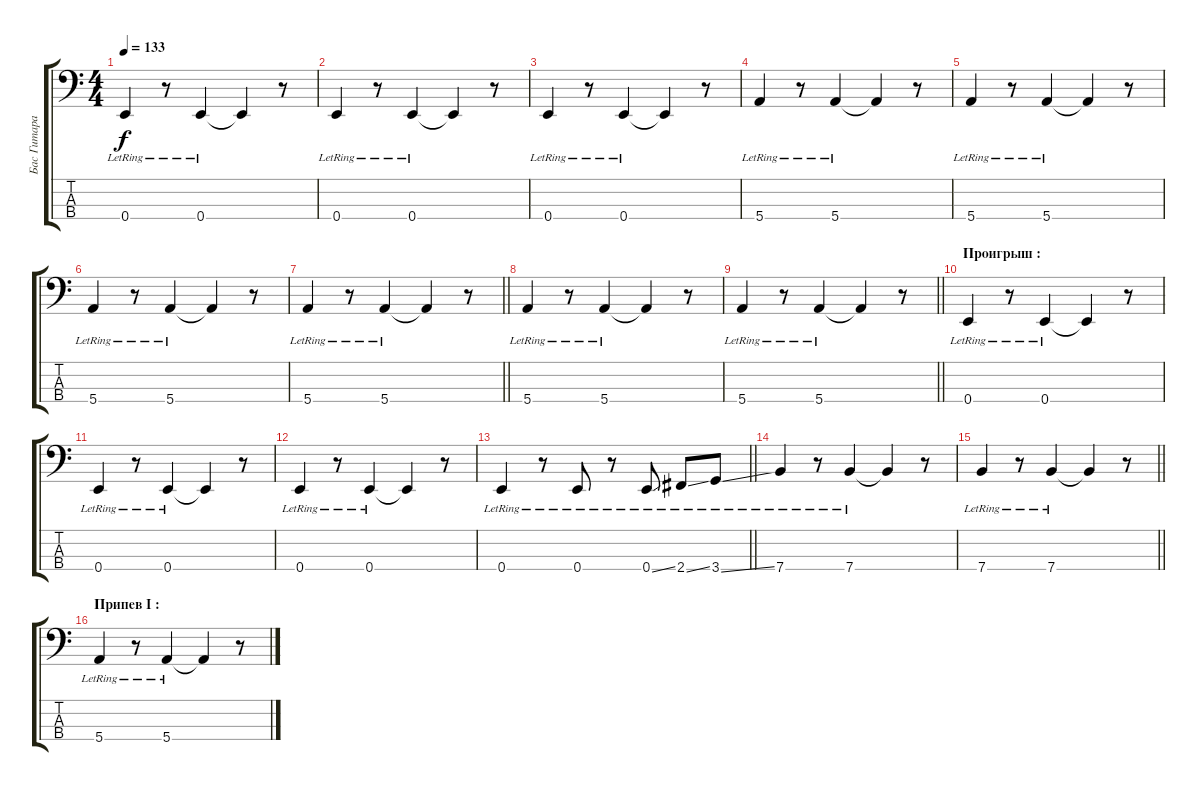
\track ("Бас Гитара" "Бас Гитара") {instrument electricbassfinger}
\staff {score tabs}
\tuning (G2 D2 A1 E1) {hide}
\ts (4 4)
\tempo 133
\clef f4
\ks c
0.4{lr}.4{dy f} r.8 0.4{lr}.4 0.4{t}.4 r.8 |
0.4{lr}.4 r.8 0.4{lr}.4 0.4{t}.4 r.8 |
0.4{lr}.4 r.8 0.4{lr}.4 0.4{t}.4 r.8 |
5.4{lr}.4 r.8 5.4{lr}.4 5.4{t}.4 r.8 |
5.4{lr}.4 r.8 5.4{lr}.4 5.4{t}.4 r.8 |
5.4{lr}.4 r.8 5.4{lr}.4 5.4{t}.4 r.8 |
\barLineRight lightlight
5.4{lr}.4 r.8 5.4{lr}.4 5.4{t}.4 r.8 |
5.4{lr}.4 r.8 5.4{lr}.4 5.4{t}.4 r.8 |
\barLineRight lightlight
5.4{lr}.4 r.8 5.4{lr}.4 5.4{t}.4 r.8 |
\section ("" "Проигрыш :")
0.4{lr}.4 r.8 0.4{lr}.4 0.4{t}.4 r.8 |
0.4{lr}.4 r.8 0.4{lr}.4 0.4{t}.4 r.8 |
0.4{lr}.4 r.8 0.4{lr}.4 0.4{t}.4 r.8 |
\barLineRight lightlight
0.4{lr}.4 r.8 0.4{lr}.8 r.8 0.4{ss lr}.8 2.4{ss lr}.8 3.4{ss lr}.8 |
7.4{lr}.4 r.8 7.4{lr}.4 7.4{t}.4 r.8 |
\barLineRight lightlight
7.4{lr}.4 r.8 7.4{lr}.4 7.4{t}.4 r.8 |
\section ("" "Припев I :")
5.4{lr}.4 r.8 5.4{lr}.4 5.4{t}.4 r.8
